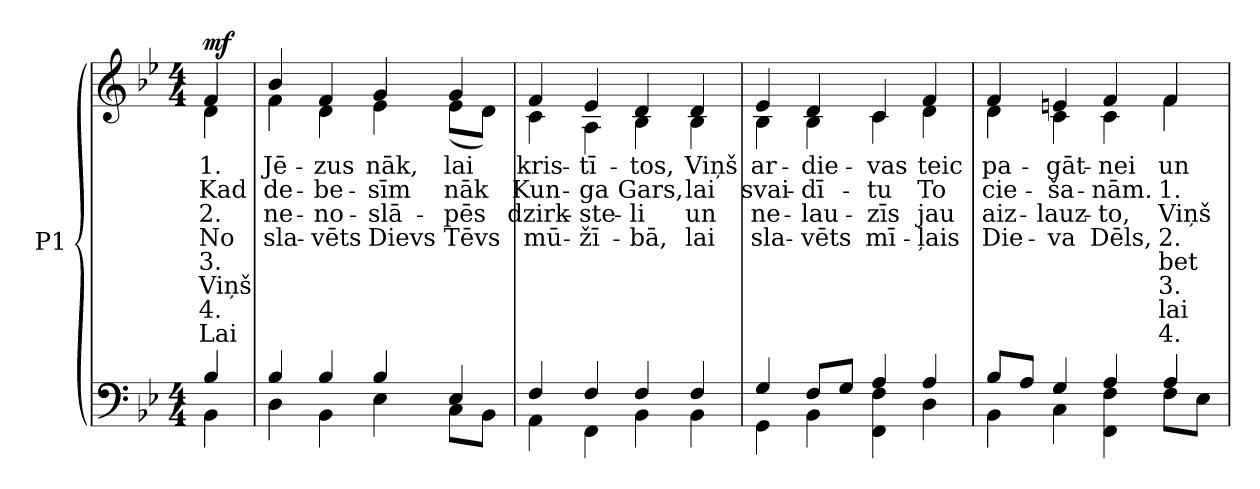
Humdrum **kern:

**kern	**kern	**text	**text	**text	**text	**text	**text	**text	**text	**dynam
*part1	*part1	*part1	*part1	*part1	*part1	*part1	*part1	*part1	*part1	*part1
*staff2	*staff1	*staff1	*staff1	*staff1	*staff1	*staff1	*staff1	*staff1	*staff1	*staff1/2
*I"P1	*	*	*	*	*	*	*	*	*	*
!!LO:PB:g=z
*clefF4	*clefG2	*	*	*	*	*	*	*	*	*
*k[b-e-]	*k[b-e-]	*	*	*	*	*	*	*	*	*
*B-:	*B-:	*	*	*	*	*	*	*	*	*
*M4/4	*M4/4	*	*	*	*	*	*	*	*	*
*MM80	*MM80	*	*	*	*	*	*	*	*	*
=1	=1	=1	=1	=1	=1	=1	=1	=1	=1	=1
*^	*	*	*	*	*	*	*	*	*	*
!	!	!LO:TX:a:B:t=Andante	!	!	!	!	!	!	!	!	!
!	!	!	!LO:LY:b:color=#000000	!LO:LY:b:color=#000000	!LO:LY:b:color=#000000	!LO:LY:b:color=#000000	!LO:LY:b:color=#000000	!LO:LY:b:color=#000000	!LO:LY:b:color=#000000	!LO:LY:b:color=#000000	!
*	*	*^	*	*	*	*	*	*	*	*	*
4B-i/	4BB-i\	4fi/	4di\	1.	Kad	2.	No	3.	Viņš	4.	Lai	mf
=2	=2	=2	=2	=2	=2	=2	=2	=2	=2	=2	=2	=2
!	!	!	!	!LO:LY:b:color=#000000	!LO:LY:b:color=#000000	!LO:LY:b:color=#000000	!LO:LY:b:color=#000000	!	!	!	!	!
4B-i/	4Di\	4b-i/	4fi\	Jē-	de-	ne-	sla-	.	.	.	.	.
!	!	!	!	!LO:LY:b:color=#000000	!LO:LY:b:color=#000000	!LO:LY:b:color=#000000	!LO:LY:b:color=#000000	!	!	!	!	!
4B-i/	4BB-i\	4fi/	4di\	-zus	-be-	-no-	-vēts	.	.	.	.	.
!	!	!	!	!LO:LY:b:color=#000000	!LO:LY:b:color=#000000	!LO:LY:b:color=#000000	!LO:LY:b:color=#000000	!	!	!	!	!
4B-i/	4E-i\	4gi/	4e-i\	nāk,	-sīm	-slā-	Dievs	.	.	.	.	.
!	!	!	!	!LO:LY:b:color=#000000	!LO:LY:b:color=#000000	!LO:LY:b:color=#000000	!LO:LY:b:color=#000000	!	!	!	!	!
4E-i/	8Ci\L	4gi/	(8e-i\L	lai	nāk	-pēs	Tēvs	.	.	.	.	.
.	8BB-i\J	.	8di\J)	.	.	.	.	.	.	.	.	.
=3	=3	=3	=3	=3	=3	=3	=3	=3	=3	=3	=3	=3
!	!	!	!	!LO:LY:b:color=#000000	!LO:LY:b:color=#000000	!LO:LY:b:color=#000000	!LO:LY:b:color=#000000	!	!	!	!	!
4Fi/	4AAi\	4fi/	4ci\	kris-	Kun-	dzirk-	mū-	.	.	.	.	.
!	!	!	!	!LO:LY:b:color=#000000	!LO:LY:b:color=#000000	!LO:LY:b:color=#000000	!LO:LY:b:color=#000000	!	!	!	!	!
4Fi/	4FFi\	4e-i/	4Ai\	-tī-	-ga	-ste-	-žī-	.	.	.	.	.
!	!	!	!	!LO:LY:b:color=#000000	!LO:LY:b:color=#000000	!LO:LY:b:color=#000000	!LO:LY:b:color=#000000	!	!	!	!	!
4Fi/	4BB-i\	4di/	4B-i\	-tos,	Gars,	-li	-bā,	.	.	.	.	.
!	!	!	!	!LO:LY:b:color=#000000	!LO:LY:b:color=#000000	!LO:LY:b:color=#000000	!LO:LY:b:color=#000000	!	!	!	!	!
4Fi/	4BB-i\	4di/	4B-i\	Viņš	lai	un	lai	.	.	.	.	.
=4	=4	=4	=4	=4	=4	=4	=4	=4	=4	=4	=4	=4
!	!	!	!	!LO:LY:b:color=#000000	!LO:LY:b:color=#000000	!LO:LY:b:color=#000000	!LO:LY:b:color=#000000	!	!	!	!	!
4Gi/	4GGi\	4e-i/	4B-i\	ar-	svai-	ne-	sla-	.	.	.	.	.
!	!	!	!	!LO:LY:b:color=#000000	!LO:LY:b:color=#000000	!LO:LY:b:color=#000000	!LO:LY:b:color=#000000	!	!	!	!	!
8Fi/L	4BB-i\	4di/	4B-i\	-die-	-dī-	-lau-	-vēts	.	.	.	.	.
8Gi/J	.	.	.	.	.	.	.	.	.	.	.	.
!	!	!	!	!LO:LY:b:color=#000000	!LO:LY:b:color=#000000	!LO:LY:b:color=#000000	!LO:LY:b:color=#000000	!	!	!	!	!
4Ai/	4FFi\ 4Fi	4ci/	4ci\	-vas	-tu	-zīs	mī-	.	.	.	.	.
!	!	!	!	!LO:LY:b:color=#000000	!LO:LY:b:color=#000000	!LO:LY:b:color=#000000	!LO:LY:b:color=#000000	!	!	!	!	!
4Ai/	4Di\	4fi/	4di\	teic	To	jau	-ļais	.	.	.	.	.
=5	=5	=5	=5	=5	=5	=5	=5	=5	=5	=5	=5	=5
!	!	!	!	!LO:LY:b:color=#000000	!LO:LY:b:color=#000000	!LO:LY:b:color=#000000	!LO:LY:b:color=#000000	!	!	!	!	!
8B-i/L	4BB-i\	4fi/	4di\	pa-	cie-	aiz-	Die-	.	.	.	.	.
8Ai/J	.	.	.	.	.	.	.	.	.	.	.	.
!	!	!	!	!LO:LY:b:color=#000000	!LO:LY:b:color=#000000	!LO:LY:b:color=#000000	!LO:LY:b:color=#000000	!	!	!	!	!
4Gi/	4Ci\	4eni/	4ci\	-gāt-	-ša-	-lauz-	-va	.	.	.	.	.
!	!	!	!	!LO:LY:b:color=#000000	!LO:LY:b:color=#000000	!LO:LY:b:color=#000000	!LO:LY:b:color=#000000	!	!	!	!	!
4Ai/	4FFi\ 4Fi	4fi/	4ci\	-nei	-nām.	-to,	Dēls,	.	.	.	.	.
!	!	!	!	!LO:LY:b:color=#000000	!LO:LY:b:color=#000000	!LO:LY:b:color=#000000	!LO:LY:b:color=#000000	!LO:LY:b:color=#000000	!LO:LY:b:color=#000000	!LO:LY:b:color=#000000	!LO:LY:b:color=#000000	!
4Ai/	8Fi\L	4fi/	4fi\	un	1.	Viņš	2.	bet	3.	lai	4.	.
.	8E-i\J	.	.	.	.	.	.	.	.	.	.	.
*v	*v	*	*	*	*	*	*	*	*	*	*	*
*	*v	*v	*	*	*	*	*	*	*	*	*
=	=	=	=	=	=	=	=	=	=	=
*-	*-	*-	*-	*-	*-	*-	*-	*-	*-	*-
